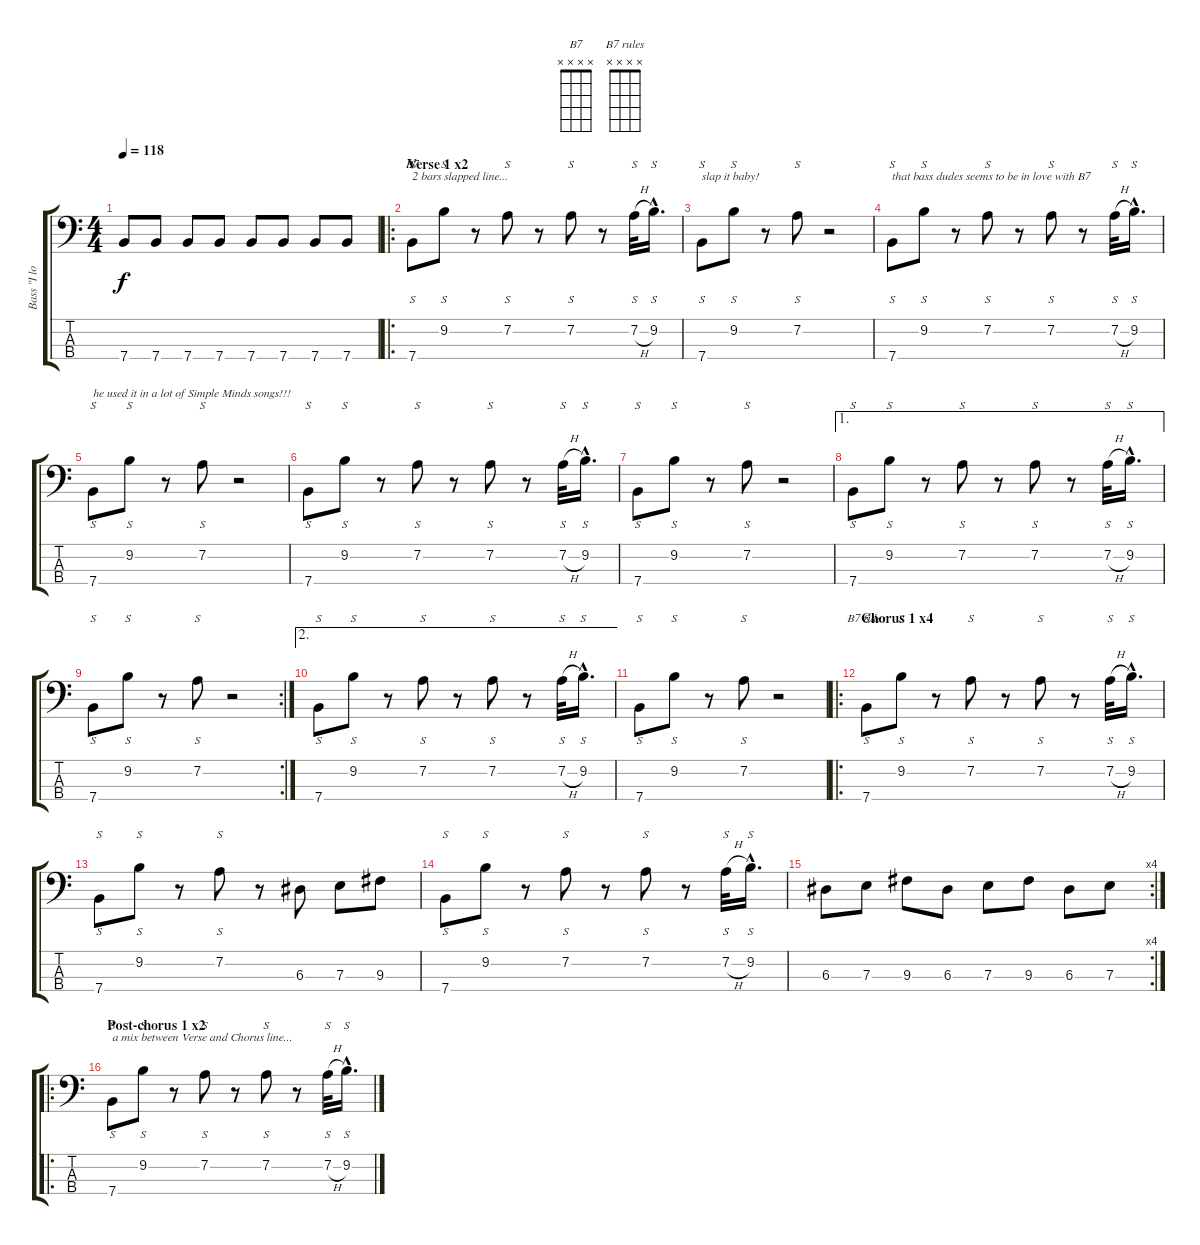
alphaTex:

\track ("Bass \"I love slapping that B7!!\" dude" "Bass \"I lo") {instrument electricbassfinger}
\staff {score tabs}
\tuning (G2 D2 A1 E1) {hide}
\chord ("B7" x x x x)
\chord ("B7 rules" x x x x)
\ts (4 4)
\tempo 118
\clef f4
\ks c
7.4.8{dy f} 7.4.8 7.4.8 7.4.8 7.4.8 7.4.8 7.4.8 7.4.8 |
\ro
\section ("" "Verse 1 x2")
7.4.8{s ch "B7" txt "2 bars slapped line..." instrument slapbass1} 9.2.8{s} r.8 7.2.8{s} r.8 7.2.8{s} r.8 7.2{h}.32{s} 9.2{hac}.16{s d} |
7.4.8{s txt "slap it baby!"} 9.2.8{s} r.8 7.2.8{s} r.2 |
7.4.8{s txt "that bass dudes seems to be in love with B7"} 9.2.8{s} r.8 7.2.8{s} r.8 7.2.8{s} r.8 7.2{h}.32{s} 9.2{hac}.16{s d} |
7.4.8{s txt "he used it in a lot of Simple Minds songs!!!"} 9.2.8{s} r.8 7.2.8{s} r.2 |
7.4.8{s instrument slapbass1} 9.2.8{s} r.8 7.2.8{s} r.8 7.2.8{s} r.8 7.2{h}.32{s} 9.2{hac}.16{s d} |
7.4.8{s} 9.2.8{s} r.8 7.2.8{s} r.2 |
\ae 1
7.4.8{s} 9.2.8{s} r.8 7.2.8{s} r.8 7.2.8{s} r.8 7.2{h}.32{s} 9.2{hac}.16{s d} |
\rc 2
7.4.8{s} 9.2.8{s} r.8 7.2.8{s} r.2 |
\ae 2
7.4.8{s} 9.2.8{s} r.8 7.2.8{s} r.8 7.2.8{s} r.8 7.2{h}.32{s} 9.2{hac}.16{s d} |
7.4.8{s} 9.2.8{s} r.8 7.2.8{s} r.2 |
\ro
\section ("" "Chorus 1 x4")
7.4.8{s ch "B7 rules" instrument slapbass1} 9.2.8{s} r.8 7.2.8{s} r.8 7.2.8{s} r.8 7.2{h}.32{s} 9.2{hac}.16{s d} |
7.4.8{s} 9.2.8{s} r.8 7.2.8{s} r.8 6.3.8{instrument electricbassfinger} 7.3.8 9.3.8 |
7.4.8{s instrument slapbass1} 9.2.8{s} r.8 7.2.8{s} r.8 7.2.8{s} r.8 7.2{h}.32{s} 9.2{hac}.16{s d} |
\rc 4
6.3.8{instrument electricbassfinger} 7.3.8 9.3.8 6.3.8 7.3.8 9.3.8 6.3.8 7.3.8 |
\ro
\section ("" "Post-chorus 1 x2")
7.4.8{s txt "a mix between Verse and Chorus line..." instrument slapbass1} 9.2.8{s} r.8 7.2.8{s} r.8 7.2.8{s} r.8 7.2{h}.32{s} 9.2{hac}.16{s d}
